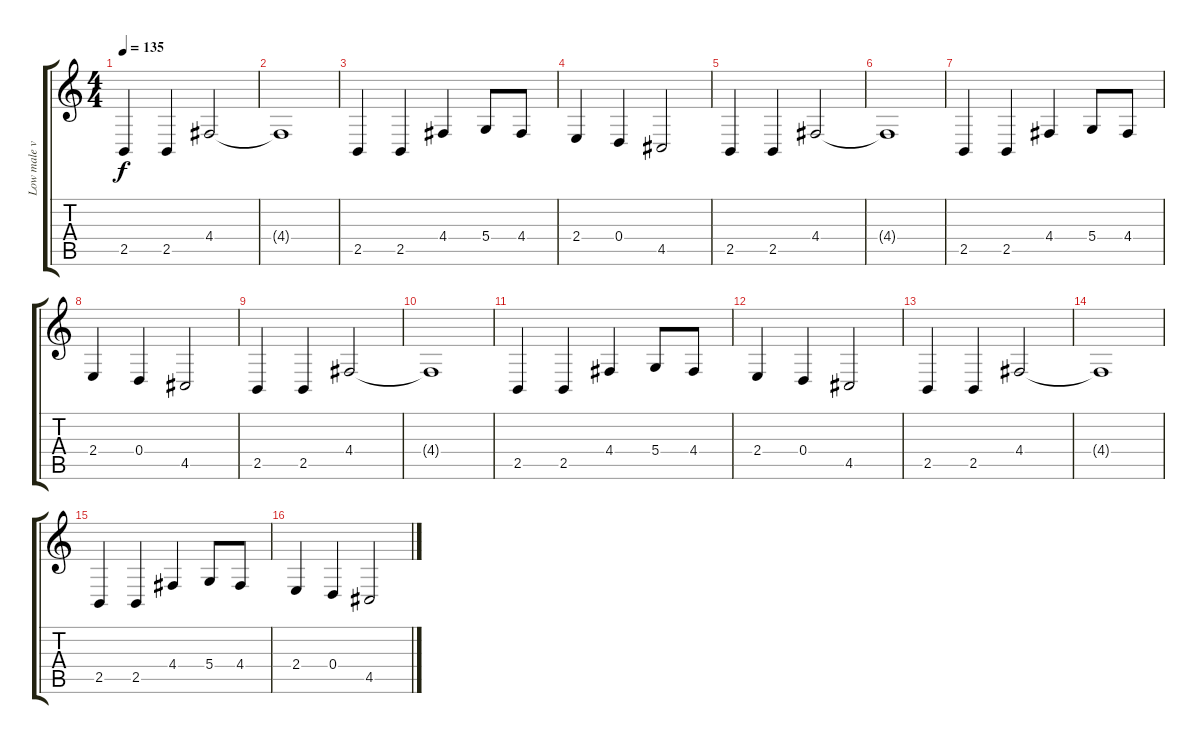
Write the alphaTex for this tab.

\track ("Low male voice" "Low male v") {instrument stringensemble1}
\staff {score tabs}
\tuning (E4 B3 G3 D3 A2 E2) {hide}
\ts (4 4)
\tempo 135
\clef g2
\ks c
2.5.4{dy f} 2.5.4 4.4.2 |
4.4{t}.1 |
2.5.4 2.5.4 4.4.4 5.4.8 4.4.8 |
2.4.4 0.4.4 4.5.2 |
2.5.4 2.5.4 4.4.2 |
4.4{t}.1 |
2.5.4 2.5.4 4.4.4 5.4.8 4.4.8 |
2.4.4 0.4.4 4.5.2 |
2.5.4 2.5.4 4.4.2 |
4.4{t}.1 |
2.5.4 2.5.4 4.4.4 5.4.8 4.4.8 |
2.4.4 0.4.4 4.5.2 |
2.5.4 2.5.4 4.4.2 |
4.4{t}.1 |
2.5.4 2.5.4 4.4.4 5.4.8 4.4.8 |
2.4.4 0.4.4 4.5.2
